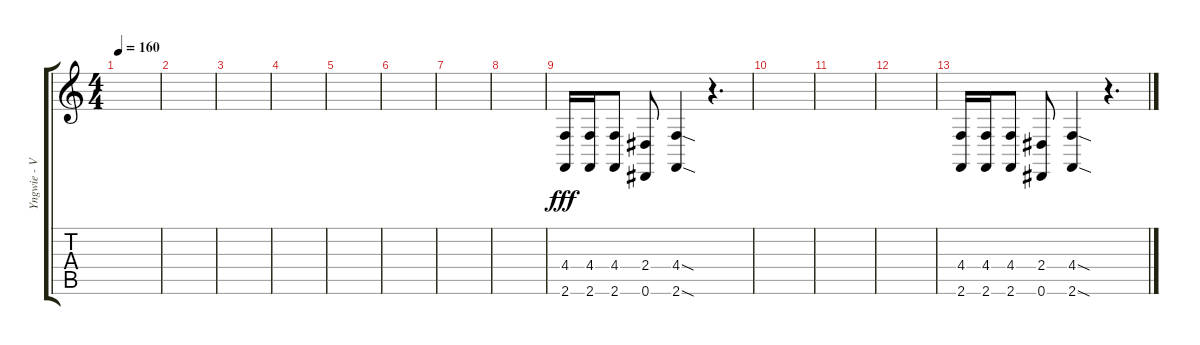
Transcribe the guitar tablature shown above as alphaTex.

\track ("Yngwie - Vocals" "Yngwie - V") {instrument baritonesax}
\staff {score tabs}
\tuning (Eb4 Bb3 Gb3 Db3 Ab2 Eb2) {hide}
\ts (4 4)
\section ("" "")
\tempo 160
\clef g2
\ks c
|
|
|
|
|
|
|
|
\section ("" "")
(4.4 2.6).16{dy fff} (4.4 2.6).16 (4.4 2.6).8 (2.4 0.6).8 (4.4{sod} 2.6{sod}).4 r.4{d} |
|
|
|
(4.4 2.6).16 (4.4 2.6).16 (4.4 2.6).8 (2.4 0.6).8 (4.4{sod} 2.6{sod}).4 r.4{d}
